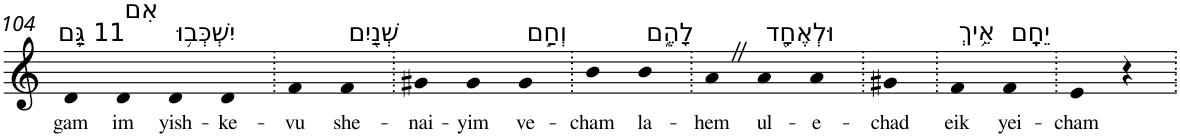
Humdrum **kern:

**kern	**text
*part1	*part1
*staff1	*staff1
*I"Piano	*
*I'Pno	*
!!LO:PB:g=z
*clefG2	*
*k[]	*
=104	=104
!LO:TX:a:t=11 גַּ֛ם	!
!	!LO:LY:b
4d	gam
!LO:TX:a:t=אִם	!
!	!LO:LY:b
4d	im
!LO:TX:a:t=יִשְׁכְּב֥וּ	!
!	!LO:LY:b
4d	yish-
!	!LO:LY:b
4d	-ke-
=105.	=105.
!	!LO:LY:b
4f	-vu
!LO:TX:a:t=שְׁנַ֖יִם	!
!	!LO:LY:b
4f	she-
=106.	=106.
!	!LO:LY:b
4g#X	-nai-
!	!LO:LY:b
4g#	-yim
!LO:TX:a:t=וְחַ֣ם	!
!	!LO:LY:b
4g#	ve-
=107.	=107.
!	!LO:LY:b
4b	-cham
!LO:TX:a:t=לָהֶ֑ם	!
!	!LO:LY:b
4b	la-
=108.	=108.
!	!LO:LY:b
4aZ	-hem
!LO:TX:a:t=וּלְאֶחָ֖ד	!
!	!LO:LY:b
4a	ul-
!	!LO:LY:b
4a	-e-
=109.	=109.
!	!LO:LY:b
4g#X	-chad
=110.	=110.
!LO:TX:a:t=אֵ֥יךְ	!
!	!LO:LY:b
4f	eik
!LO:TX:a:t=יֵחָֽם	!
!	!LO:LY:b
4f	yei-
=111.	=111.
!	!LO:LY:b
4e	-cham
4r	.
=.	=.
*-	*-
